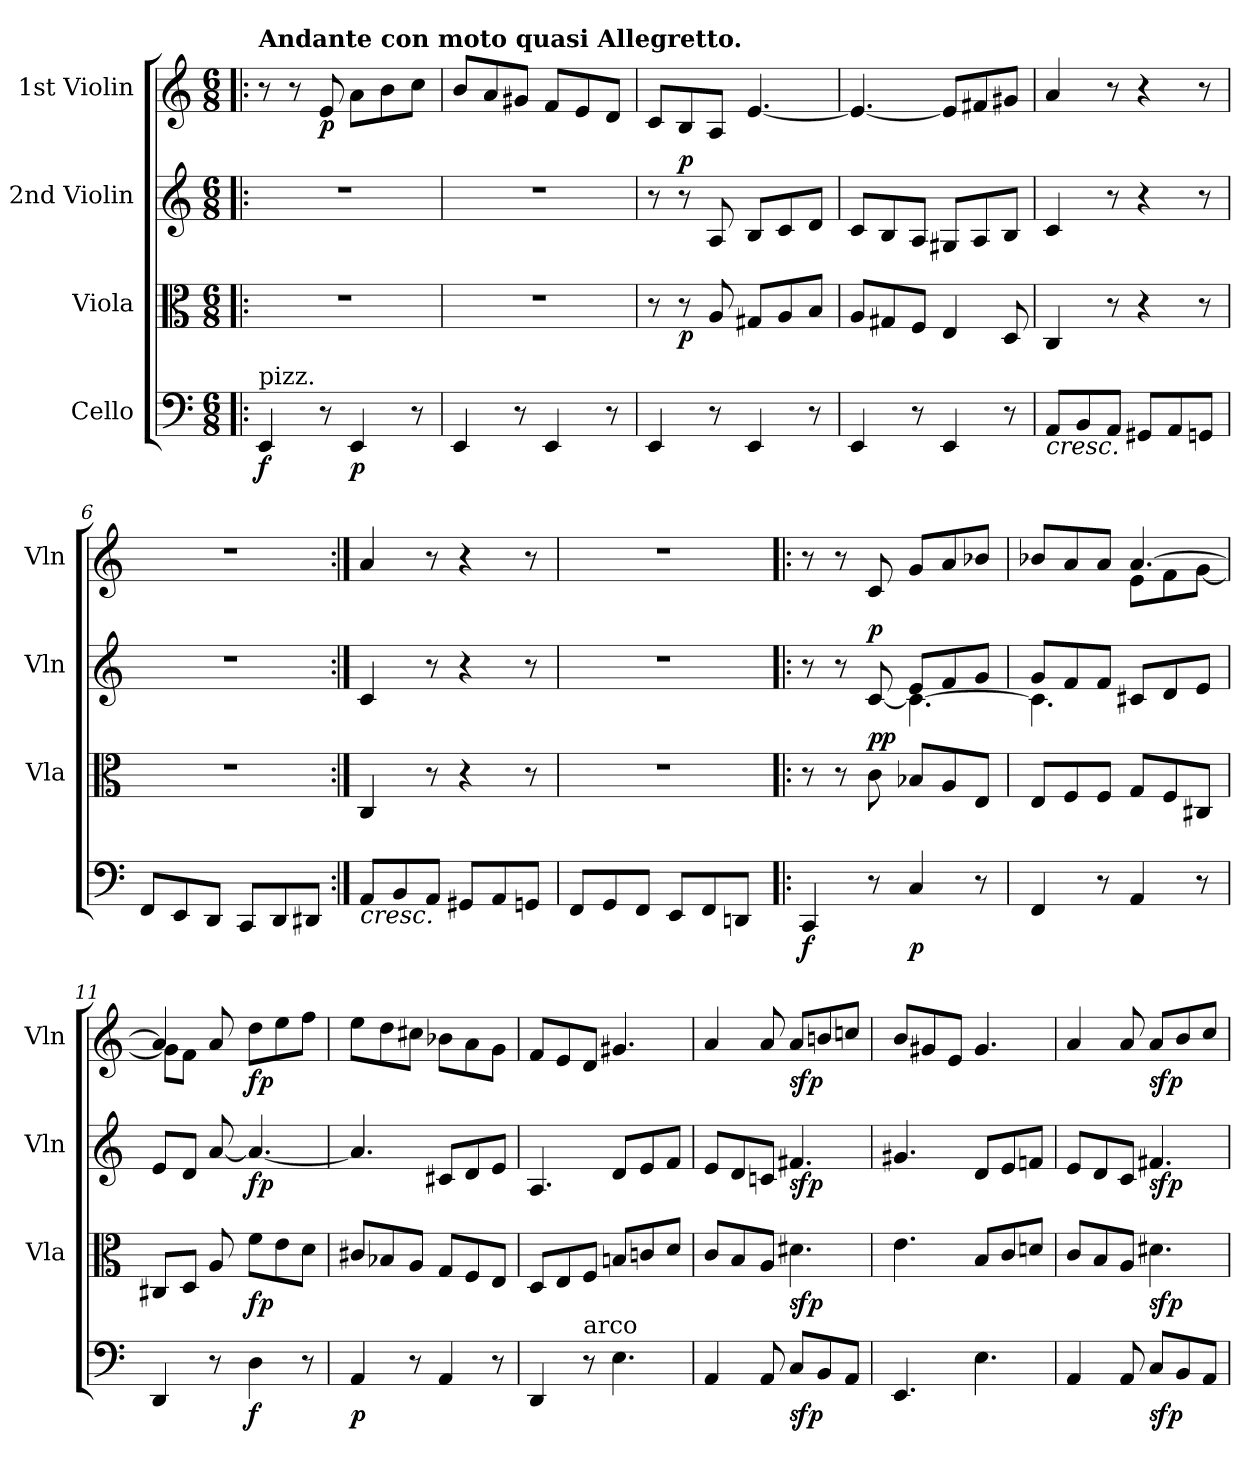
**kern	**dynam	**kern	**dynam	**kern	**dynam	**kern	**dynam
*part4	*part4	*part3	*part3	*part2	*part2	*part1	*part1
*staff4	*staff4	*staff3	*staff3	*staff2	*staff2	*staff1	*staff1
*I"Cello	*	*I"Viola	*	*I"2nd Violin	*	*I"1st Violin	*
*	*	*I'Vla	*	*I'Vln	*	*I'Vln	*
*clefF4	*	*clefC3	*	*clefG2	*	*clefG2	*
*k[]	*	*k[]	*	*k[]	*	*k[]	*
*M6/8	*	*M6/8	*	*M6/8	*	*M6/8	*
=1!|:	=1!|:	=1!|:	=1!|:	=1!|:	=1!|:	=1!|:	=1!|:
!	!	!	!	!	!	!LO:TX:a:B:t=Andante con moto quasi Allegretto.	!
!LO:TX:a:t=pizz.	!	!	!	!	!	!	!
!	!LO:DY:b	!	!	!	!	!	!
4EE/	f	2.r	.	2.r	.	8r	.
.	.	.	.	.	.	8r	.
!	!	!	!	!	!	!	!LO:DY:b
8r	.	.	.	.	.	8e/	p
!	!LO:DY:b	!	!	!	!	!	!
4EE/	p	.	.	.	.	8a\L	.
.	.	.	.	.	.	8b\	.
8r	.	.	.	.	.	8cc\J	.
=2	=2	=2	=2	=2	=2	=2	=2
4EE/	.	2.r	.	2.r	.	8b/L	.
.	.	.	.	.	.	8a/	.
8r	.	.	.	.	.	8g#X/J	.
4EE/	.	.	.	.	.	8f/L	.
.	.	.	.	.	.	8e/	.
8r	.	.	.	.	.	8d/J	.
=3	=3	=3	=3	=3	=3	=3	=3
4EE/	.	8r	.	8r	.	8c/L	.
!	!	!	!LO:DY:b	!	!LO:DY:a	!	!
.	.	8r	p	8r	p	8B/	.
8r	.	8A/	.	8A/	.	8A/J	.
4EE/	.	8G#X/L	.	8B/L	.	[4.e/	.
.	.	8A/	.	8c/	.	.	.
8r	.	8B/J	.	8d/J	.	.	.
=4	=4	=4	=4	=4	=4	=4	=4
4EE/	.	8A/L	.	8c/L	.	4.e/_	.
.	.	8G#X/	.	8B/	.	.	.
8r	.	8F/J	.	8A/J	.	.	.
4EE/	.	4E/	.	8G#X/L	.	8e/L]	.
.	.	.	.	8A/	.	8f#X/	.
8r	.	8D/	.	8B/J	.	8g#X/J	.
=5	=5	=5	=5	=5	=5	=5	=5
!LO:TX:b:i:t=cresc.	!	!	!	!	!	!	!
8AA/L	.	4C/	.	4c/	.	4a/	.
8BB/	.	.	.	.	.	.	.
8AA/J	.	8r	.	8r	.	8r	.
8GG#X/L	.	4r	.	4r	.	4r	.
8AA/	.	.	.	.	.	.	.
8GGn/J	.	8r	.	8r	.	8r	.
!!LO:LB:g=z
=6	=6	=6	=6	=6	=6	=6	=6
8FF/L	.	2.r	.	2.r	.	2.r	.
8EE/	.	.	.	.	.	.	.
8DD/J	.	.	.	.	.	.	.
8CC/L	.	.	.	.	.	.	.
8DD/	.	.	.	.	.	.	.
8DD#X/J	.	.	.	.	.	.	.
=7:|!	=7:|!	=7:|!	=7:|!	=7:|!	=7:|!	=7:|!	=7:|!
!LO:TX:b:i:t=cresc.	!	!	!	!	!	!	!
8AA/L	.	4C/	.	4c/	.	4a/	.
8BB/	.	.	.	.	.	.	.
8AA/J	.	8r	.	8r	.	8r	.
8GG#X/L	.	4r	.	4r	.	4r	.
8AA/	.	.	.	.	.	.	.
8GGn/J	.	8r	.	8r	.	8r	.
=8	=8	=8	=8	=8	=8	=8	=8
8FF/L	.	2.r	.	2.r	.	2.r	.
8GG/	.	.	.	.	.	.	.
8FF/J	.	.	.	.	.	.	.
8EE/L	.	.	.	.	.	.	.
8FF/	.	.	.	.	.	.	.
8DDn/J	.	.	.	.	.	.	.
!!LO:LB:g=z
=9!|:	=9!|:	=9!|:	=9!|:	=9!|:	=9!|:	=9!|:	=9!|:
*	*	*	*	*^	*	*	*
!	!LO:DY:b	!	!	!	!	!	!	!
4CC/	f	8r	.	8r	4.ryy	.	8r	.
.	.	8r	.	8r	.	.	8r	.
!	!	!	!LO:DY:b	!	!	!	!	!
!	!	!	!LO:DY:n=1:a	!	!	!LO:DY:a	!	!
8r	.	8c\	p p	[8c/	.	p	8c/	.
!	!LO:DY:b	!	!	!	!	!	!	!
4C/	p	8B-X/L	.	4.c\_	8e/L	.	8g/L	.
.	.	8A/	.	.	8f/	.	8a/	.
8r	.	8E/J	.	.	8g/J	.	8b-X/J	.
=10	=10	=10	=10	=10	=10	=10	=10	=10
*	*	*	*	*	*	*	*^	*
4FF/	.	8E/L	.	4.c\]	8g/L	.	8b-X/L	4.ryy	.
.	.	8F/	.	.	8f/	.	8a/	.	.
8r	.	8F/J	.	.	8f/J	.	8a/J	.	.
4AA/	.	8G/L	.	8c#X/L	4.ryy	.	[4.a/	8e\L	.
.	.	8F/	.	8d/	.	.	.	8f\	.
8r	.	8C#X/J	.	8e/J	.	.	.	[8g\J	.
*	*	*	*	*v	*v	*	*	*	*
=11	=11	=11	=11	=11	=11	=11	=11	=11
4DD/	.	8C#X/L	.	8e/L	.	4a/]	8g\L]	.
.	.	8D/J	.	8d/J	.	.	8f\J	.
8r	.	8A/	.	[8a/	.	8a/	2ryy	.
!	!LO:DY:b	!	!LO:DY:b	!	!LO:DY:b	!	!	!LO:DY:b
4D\	f	8f\L	fp	4.a/_	fp	8dd\L	.	fp
.	.	8e\	.	.	.	8ee\	.	.
8r	.	8d\J	.	.	.	8ff\J	.	.
*	*	*	*	*	*	*v	*v	*
=12	=12	=12	=12	=12	=12	=12	=12
!	!LO:DY:b	!	!	!	!	!	!
4AA/	p	8c#X/L	.	4.a/]	.	8ee\L	.
.	.	8B-X/	.	.	.	8dd\	.
8r	.	8A/J	.	.	.	8cc#X\J	.
4AA/	.	8G/L	.	8c#X/L	.	8b-X\L	.
.	.	8F/	.	8d/	.	8a\	.
8r	.	8E/J	.	8e/J	.	8g\J	.
!!LO:PB:g=z
=13	=13	=13	=13	=13	=13	=13	=13
4DD/	.	8D/L	.	4.A/	.	8f/L	.
.	.	8E/	.	.	.	8e/	.
!LO:TX:a:t=arco	!	!	!	!	!	!	!
8r	.	8F/J	.	.	.	8d/J	.
4.E\	.	8Bn/L	.	8d/L	.	4.g#X/	.
.	.	8cn/	.	8e/	.	.	.
.	.	8d/J	.	8f/J	.	.	.
=14	=14	=14	=14	=14	=14	=14	=14
4AA/	.	8c/L	.	8e/L	.	4a/	.
.	.	8B/	.	8d/	.	.	.
8AA/	.	8A/J	.	8cn/J	.	8a/	.
!	!LO:DY:b	!	!LO:DY:b	!	!LO:DY:b	!	!LO:DY:b
8C/L	sfp	4.d#X\	sfp	4.f#X/	sfp	8a/L	sfp
8BB/	.	.	.	.	.	8bn/	.
8AA/J	.	.	.	.	.	8ccn/J	.
=15	=15	=15	=15	=15	=15	=15	=15
4.EE/	.	4.e\	.	4.g#X/	.	8b/L	.
.	.	.	.	.	.	8g#X/	.
.	.	.	.	.	.	8e/J	.
4.E\	.	8B/L	.	8d/L	.	4.g#/	.
.	.	8c/	.	8e/	.	.	.
.	.	8dn/J	.	8fn/J	.	.	.
=16	=16	=16	=16	=16	=16	=16	=16
4AA/	.	8c/L	.	8e/L	.	4a/	.
.	.	8B/	.	8d/	.	.	.
8AA/	.	8A/J	.	8c/J	.	8a/	.
!	!LO:DY:b	!	!LO:DY:b	!	!LO:DY:b	!	!LO:DY:b
8C/L	sfp	4.d#X\	sfp	4.f#X/	sfp	8a/L	sfp
8BB/	.	.	.	.	.	8b/	.
8AA/J	.	.	.	.	.	8cc/J	.
=	=	=	=	=	=	=	=
*-	*-	*-	*-	*-	*-	*-	*-
